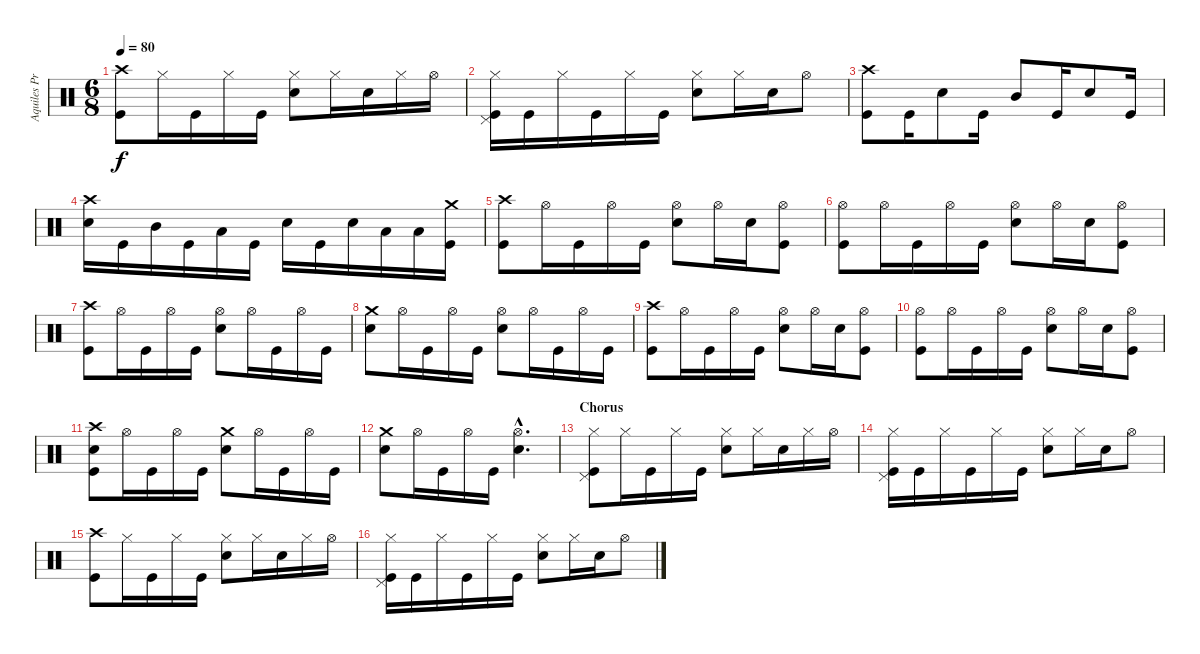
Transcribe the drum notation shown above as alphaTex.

\track ("Aquiles Priester" "Aquiles Pr") {instrument percussion}
\staff {score}
\articulation defaults
\ts (6 8)
\tempo 80
\clef neutral
\ks c
("Crash high (hit)" "Kick (hit)").8{dy f} "Hi-Hat (closed)".16 "Kick (hit)".16 "Hi-Hat (closed)".16 "Kick (hit)".16 ("Hi-Hat (closed)" "Electric Snare (hit)").8 "Hi-Hat (closed)".16 "Electric Snare (hit)".16 "Hi-Hat (closed)".16 "Hi-Hat (open)".16 |
("Hi-Hat (closed)" "Pedal Hi-Hat (hit)" "Kick (hit)").16 "Kick (hit)".16 "Hi-Hat (closed)".16 "Kick (hit)".16 "Hi-Hat (closed)".16 "Kick (hit)".16 ("Hi-Hat (closed)" "Electric Snare (hit)").8 "Hi-Hat (closed)".16 "Electric Snare (hit)".16 "Hi-Hat (open)".8 |
("Crash high (hit)" "Kick (hit)").8 "Kick (hit)".16 "Electric Snare (hit)".8 "Kick (hit)".16 "Mid Tom (hit)".8 "Kick (hit)".16 "Electric Snare (hit)".8 "Kick (hit)".16 |
("Crash high (hit)" "Electric Snare (hit)").16 "Kick (hit)".16 "Mid Tom (hit)".16 "Kick (hit)".16 "Low Tom (hit)".16 "Kick (hit)".16 "Electric Snare (hit)".16 "Kick (hit)".16 "Electric Snare (hit)".16 "Low Tom (hit)".16 "Low Tom (hit)".16 ("Crash medium (hit)" "Kick (hit)").16 |
("Crash high (hit)" "Kick (hit)").8 "Hi-Hat (open)".16 "Kick (hit)".16 "Hi-Hat (open)".16 "Kick (hit)".16 ("Hi-Hat (open)" "Electric Snare (hit)").8 "Hi-Hat (open)".16 "Electric Snare (hit)".16 ("Hi-Hat (open)" "Kick (hit)").8 |
("Hi-Hat (open)" "Kick (hit)").8 "Hi-Hat (open)".16 "Kick (hit)".16 "Hi-Hat (open)".16 "Kick (hit)".16 ("Hi-Hat (open)" "Electric Snare (hit)").8 "Hi-Hat (open)".16 "Electric Snare (hit)".16 ("Hi-Hat (open)" "Kick (hit)").8 |
("Crash high (hit)" "Kick (hit)").8 "Hi-Hat (open)".16 "Kick (hit)".16 "Hi-Hat (open)".16 "Kick (hit)".16 ("Hi-Hat (open)" "Electric Snare (hit)").8 "Hi-Hat (open)".16 "Kick (hit)".16 "Hi-Hat (open)".16 "Kick (hit)".16 |
("Crash medium (hit)" "Electric Snare (hit)").8 "Hi-Hat (open)".16 "Kick (hit)".16 "Hi-Hat (open)".16 "Kick (hit)".16 ("Hi-Hat (open)" "Electric Snare (hit)").8 "Hi-Hat (open)".16 "Kick (hit)".16 "Hi-Hat (open)".16 "Kick (hit)".16 |
("Crash high (hit)" "Kick (hit)").8 "Hi-Hat (open)".16 "Kick (hit)".16 "Hi-Hat (open)".16 "Kick (hit)".16 ("Hi-Hat (open)" "Electric Snare (hit)").8 "Hi-Hat (open)".16 "Electric Snare (hit)".16 ("Hi-Hat (open)" "Kick (hit)").8 |
("Hi-Hat (open)" "Kick (hit)").8 "Hi-Hat (open)".16 "Kick (hit)".16 "Hi-Hat (open)".16 "Kick (hit)".16 ("Hi-Hat (open)" "Electric Snare (hit)").8 "Hi-Hat (open)".16 "Electric Snare (hit)".16 ("Hi-Hat (open)" "Kick (hit)").8 |
("Crash high (hit)" "Electric Snare (hit)" "Kick (hit)").8 "Hi-Hat (open)".16 "Kick (hit)".16 "Hi-Hat (open)".16 "Kick (hit)".16 ("Crash medium (hit)" "Electric Snare (hit)").8 "Hi-Hat (open)".16 "Kick (hit)".16 "Hi-Hat (open)".16 "Kick (hit)".16 |
("Crash medium (hit)" "Electric Snare (hit)").8 "Hi-Hat (open)".16 "Kick (hit)".16 "Hi-Hat (open)".16 "Kick (hit)".16 ("Hi-Hat (open)"{hac} "Electric Snare (hit)"{hac}).4{d} |
\section ("" "Chorus")
("Hi-Hat (closed)" "Pedal Hi-Hat (hit)" "Kick (hit)").8 "Hi-Hat (closed)".16 "Kick (hit)".16 "Hi-Hat (closed)".16 "Kick (hit)".16 ("Hi-Hat (closed)" "Electric Snare (hit)").8 "Hi-Hat (closed)".16 "Electric Snare (hit)".16 "Hi-Hat (closed)".16 "Hi-Hat (open)".16 |
("Hi-Hat (closed)" "Pedal Hi-Hat (hit)" "Kick (hit)").16 "Kick (hit)".16 "Hi-Hat (closed)".16 "Kick (hit)".16 "Hi-Hat (closed)".16 "Kick (hit)".16 ("Hi-Hat (closed)" "Electric Snare (hit)").8 "Hi-Hat (closed)".16 "Electric Snare (hit)".16 "Hi-Hat (open)".8 |
("Crash high (hit)" "Kick (hit)").8 "Hi-Hat (closed)".16 "Kick (hit)".16 "Hi-Hat (closed)".16 "Kick (hit)".16 ("Hi-Hat (closed)" "Electric Snare (hit)").8 "Hi-Hat (closed)".16 "Electric Snare (hit)".16 "Hi-Hat (closed)".16 "Hi-Hat (open)".16 |
("Hi-Hat (closed)" "Pedal Hi-Hat (hit)" "Kick (hit)").16 "Kick (hit)".16 "Hi-Hat (closed)".16 "Kick (hit)".16 "Hi-Hat (closed)".16 "Kick (hit)".16 ("Hi-Hat (closed)" "Electric Snare (hit)").8 "Hi-Hat (closed)".16 "Electric Snare (hit)".16 "Hi-Hat (open)".8
